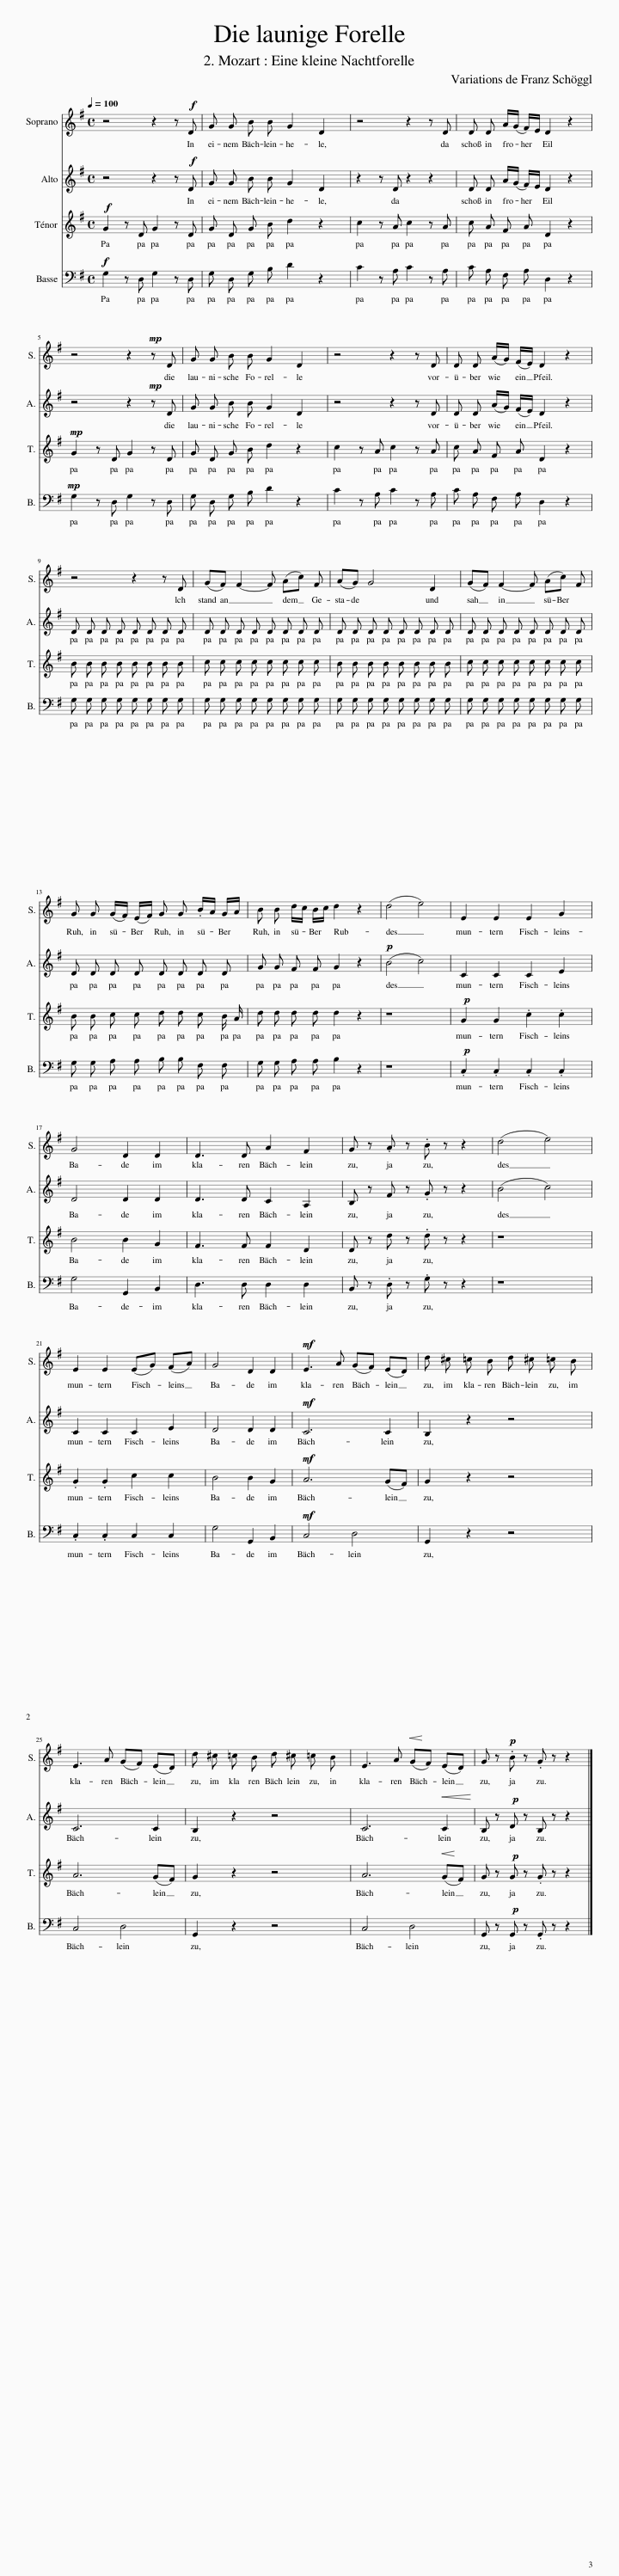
X:1
%%score 1 2 3 4
L:1/8
Q:1/4=100
M:4/4
I:linebreak $
K:G
V:1 treble
V:2 treble
V:3 treble
V:4 bass
V:1
 z4 z2 z!f! D | G G B B G2 D2 | z4 z2 z D | D D A/(G/ F/)E/ D2 z2 |$ z4 z2!mp! z D | %5
 G G B B G2 D2 | z4 z2 z D | D D (A/G/) (F/E/) D2 z2 |$ z4 z2 z D | (GF) F2- F (Ac) F | %10
 (AG) G4 D2 | (GF) F2- F (Ac) F |$ G G (G/F/) (E/F/) G G .B/A/ G/A/ | B B d/c/ B/c/ d2 z2 | (d4 e4) | %15
 E2 E2 E2 G2 |$ G4 D2 D2 | D3 D A2 F2 | G z .A z .B z z2 | (d4 e4) |$ %20
 E2 E2 (EG) (FA) | G4 D2 D2 |!mf! E3 A (GF) (ED) | d ^c =c B d ^c =c B |$ E3 A (GF) (ED) | %25
 d ^c =c B d ^c =c B | E3 A!<(! (G!<)!F) (ED) | G z!p! .B z .G z z2 |] %28
V:2
 z4 z2 z!f! D | G G B B G2 D2 | z2 z D z2 z2 | D D A/(G/ F/)E/ D2 z2 |$ z4 z2!mp! z D | %5
 G G B B G2 D2 | z4 z2 z D | D D (A/G/) (F/E/) D2 z2 |$ D D D D D D D D | D D D D D D D D | %10
 D D D D D D D D | D D D D D D D D |$ D D D D D D D D | G G F F G2 z2 |!p! (B4 c4) | %15
 C2 C2 C2 E2 |$ D4 D2 D2 | D3 D C2 A,2 | B, z F z .G z z2 | (B4 c4) |$ %20
 C2 C2 C2 E2 | D4 D2 D2 |!mf! C6 C2 | B,2 z2 z4 |$ C6 C2 | %25
 B,2 z2 z4 | C6!<(! C2!<)! | B, z!p! D z B, z z2 |] %28
V:3
!f! G2 z D G2 z D | G D G B d2 z2 | c2 z A c2 z A | c A F A D2 z2 |$!mp! G2 z D G2 z D | %5
 G D G B d2 z2 | c2 z A c2 z A | c A F A D2 z2 |$ B B B B B B B B | c c c c c c c c | %10
 B B B B B B B B | c c c c c c c c |$ B B c c d d c B/ A/ | d d d d d2 z2 | z8 | %15
!p! G2 G2 .c2 .c2 |$ B4 B2 G2 | F3 F F2 D2 | D z d z .d z z2 | z8 |$ %20
 .G2 .G2 c2 c2 | B4 B2 G2 |!mf! A6 (GF) | G2 z2 z4 |$ A6 (GF) | %25
 G2 z2 z4 | A6!<(! (G!<)!F) | G z!p! G z .G z z2 |] %28
V:4
!f! G,2 z D, G,2 z D, | G, D, G, B, D2 z2 | C2 z A, C2 z A, | C A, F, A, D,2 z2 |$!mp! G,2 z D, G,2 z D, | %5
 G, D, G, B, D2 z2 | C2 z A, C2 z A, | C A, F, A, D,2 z2 |$ G, G, G, G, G, G, G, G, | G, G, G, G, G, G, G, G, | %10
 G, G, G, G, G, G, G, G, | G, G, G, G, G, G, G, G, |$ G, G, A, A, B, B, F, F, | G, G, A, A, B,2 z2 | z8 | %15
!p! .C,2 .C,2 .C,2 .C,2 |$ G,4 G,,2 B,,2 | D,3 D, D,2 D,2 | B,, z .D, z .G, z z2 | z8 |$ %20
 .C,2 .C,2 C,2 C,2 | G,4 G,,2 B,,2 |!mf! C,4 D,4 | G,,2 z2 z4 |$ C,4 D,4 | %25
 G,,2 z2 z4 | C,4 D,4 | G,, z!p! G,, z .G,, z z2 |] %28
